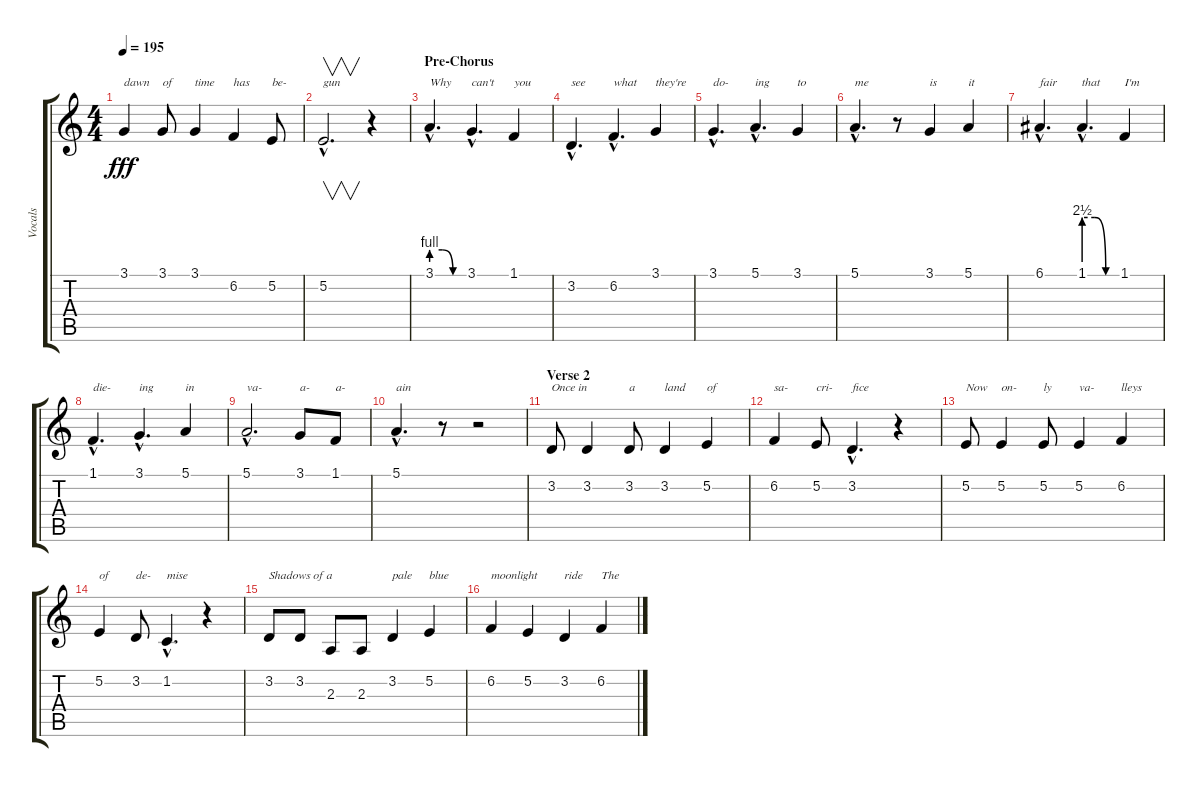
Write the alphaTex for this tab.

\track ("Vocals" "Vocals") {instrument lead2sawtooth}
\staff {score tabs}
\tuning (E4 B3 G3 D3 A2 E2) {hide}
\ts (4 4)
\tempo 195
\clef g2
\ks c
3.1.4{txt "dawn" dy fff} 3.1.8{txt "of"} 3.1.4{txt "time"} 6.2.4{txt "has"} 5.2.8{txt "be-"} |
5.2{hac}.2{v d txt "gun"} r.4 |
\section ("" "Pre-Chorus")
3.1{be (custom 0 4 20 4 40 0 60 0) hac}.4{d txt "Why"} 3.1{hac}.4{d txt "can't"} 1.1.4{txt "you"} |
3.2{hac}.4{d txt "see"} 6.2{hac}.4{d txt "what"} 3.1.4{txt "they're"} |
3.1{hac}.4{d txt "do-"} 5.1{hac}.4{d txt "ing"} 3.1.4{txt "to"} |
5.1{hac}.4{d txt "me"} r.8 3.1.4{txt "is"} 5.1.4{txt "it"} |
6.1{hac}.4{d txt "fair"} 1.1{be (custom 0 10 20 10 40 0 60 0) hac}.4{d txt "that"} 1.1.4{txt "I'm"} |
1.1{hac}.4{d txt "die-"} 3.1{hac}.4{d txt "ing"} 5.1.4{txt "in"} |
5.1{hac}.2{d txt "va-"} 3.1.8{txt "a-"} 1.1.8{txt "a-"} |
5.1{hac}.4{d txt "ain"} r.8 r.2 |
\section ("" "Verse 2")
3.2.8{txt "Once in"} 3.2.4 3.2.8{txt "a"} 3.2.4{txt "land"} 5.2.4{txt "of"} |
6.2.4{txt "sa-"} 5.2.8{txt "cri-"} 3.2{hac}.4{d txt "fice"} r.4 |
5.2.8{txt "Now"} 5.2.4{txt "on-"} 5.2.8{txt "ly"} 5.2.4{txt "va-"} 6.2.4{txt "lleys"} |
5.2.4{txt "of"} 3.2.8{txt "de-"} 1.2{hac}.4{d txt "mise"} r.4 |
3.2.8{txt "Shadows of a "} 3.2.8 2.3.8 2.3.8 3.2.4{txt "pale"} 5.2.4{txt "blue"} |
6.2.4{txt "moonlight"} 5.2.4 3.2.4{txt "ride"} 6.2.4{txt "The"}
